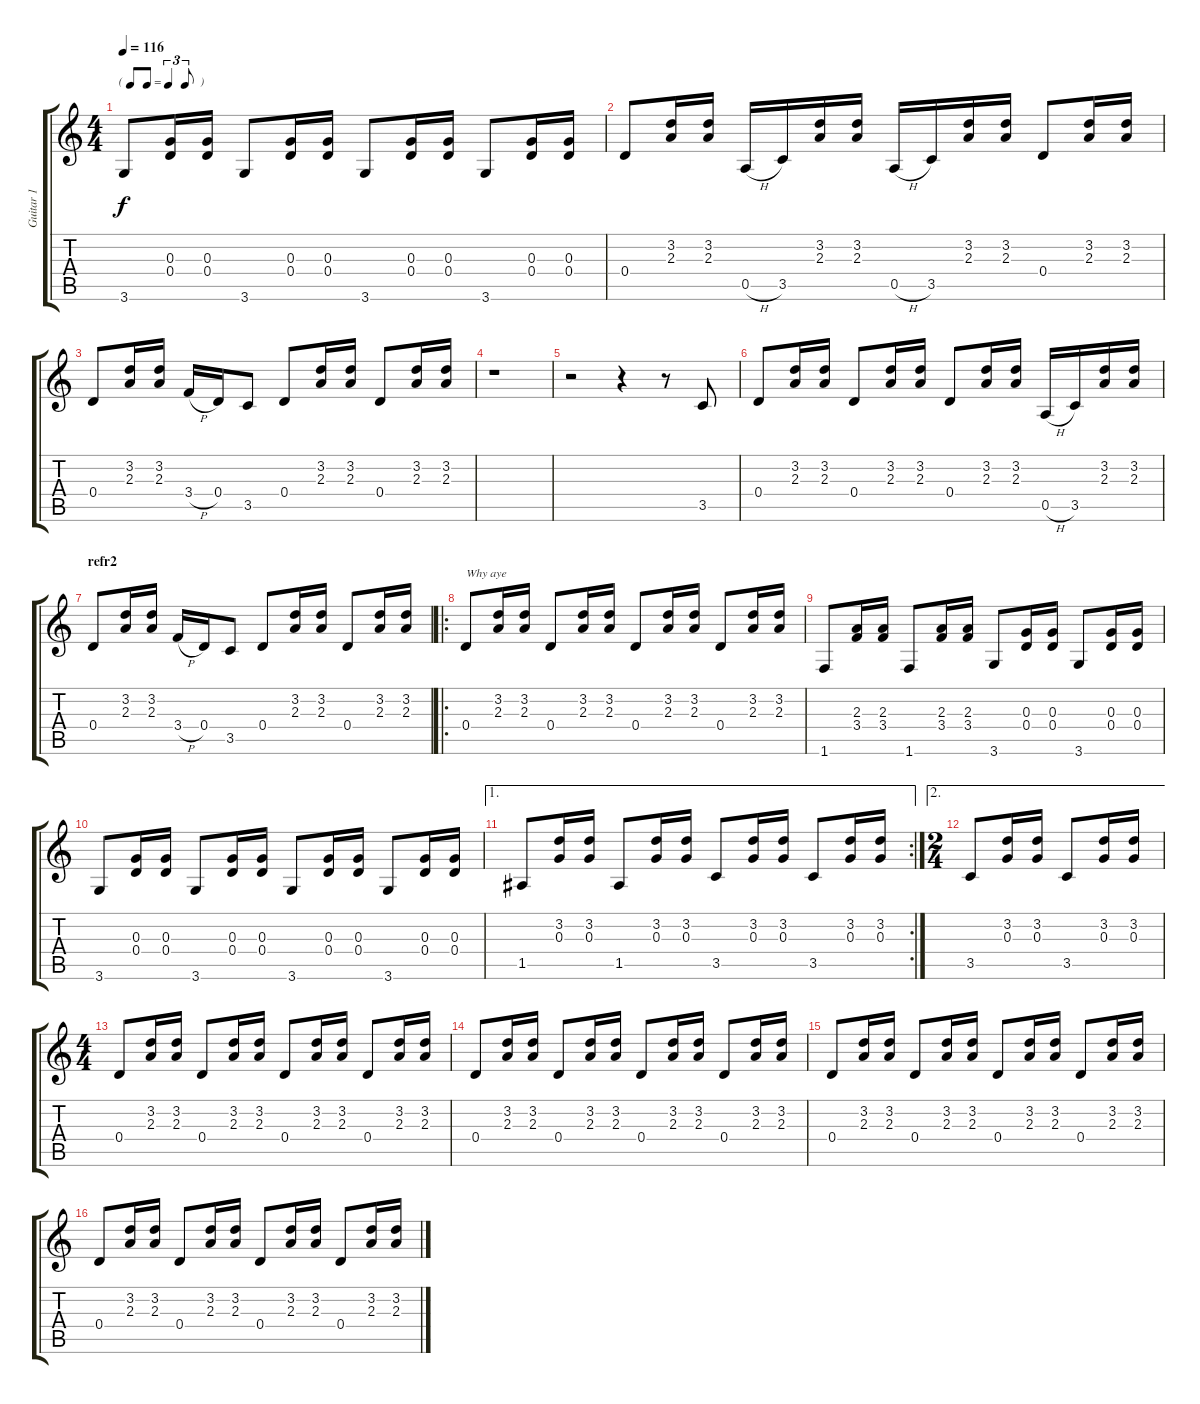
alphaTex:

\track ("Guitar 1" "Guitar 1") {instrument acousticguitarsteel}
\staff {score tabs}
\tuning (E4 B3 G3 D3 A2 E2) {hide}
\ts (4 4)
\tf triplet8th
\tempo 116
\clef g2
\ks c
3.6.8{dy f} (0.3 0.4).16 (0.3 0.4).16 3.6.8 (0.3 0.4).16 (0.3 0.4).16 3.6.8 (0.3 0.4).16 (0.3 0.4).16 3.6.8 (0.3 0.4).16 (0.3 0.4).16 |
0.4.8 (3.2 2.3).16 (3.2 2.3).16 0.5{h}.16 3.5.16 (3.2 2.3).16 (3.2 2.3).16 0.5{h}.16 3.5.16 (3.2 2.3).16 (3.2 2.3).16 0.4.8 (3.2 2.3).16 (3.2 2.3).16 |
0.4.8 (3.2 2.3).16 (3.2 2.3).16 3.4{h}.16 0.4.16 3.5.8 0.4.8 (3.2 2.3).16 (3.2 2.3).16 0.4.8 (3.2 2.3).16 (3.2 2.3).16 |
r.1 |
r.2 r.4 r.8 3.5.8 |
0.4.8 (3.2 2.3).16 (3.2 2.3).16 0.4.8 (3.2 2.3).16 (3.2 2.3).16 0.4.8 (3.2 2.3).16 (3.2 2.3).16 0.5{h}.16 3.5.16 (3.2 2.3).16 (3.2 2.3).16 |
\section ("" "refr2")
0.4.8 (3.2 2.3).16 (3.2 2.3).16 3.4{h}.16 0.4.16 3.5.8 0.4.8 (3.2 2.3).16 (3.2 2.3).16 0.4.8 (3.2 2.3).16 (3.2 2.3).16 |
\ro
0.4.8{txt "Why aye"} (3.2 2.3).16 (3.2 2.3).16 0.4.8 (3.2 2.3).16 (3.2 2.3).16 0.4.8 (3.2 2.3).16 (3.2 2.3).16 0.4.8 (3.2 2.3).16 (3.2 2.3).16 |
1.6.8 (2.3 3.4).16 (2.3 3.4).16 1.6.8 (2.3 3.4).16 (2.3 3.4).16 3.6.8 (0.3 0.4).16 (0.3 0.4).16 3.6.8 (0.3 0.4).16 (0.3 0.4).16 |
3.6.8 (0.3 0.4).16 (0.3 0.4).16 3.6.8 (0.3 0.4).16 (0.3 0.4).16 3.6.8 (0.3 0.4).16 (0.3 0.4).16 3.6.8 (0.3 0.4).16 (0.3 0.4).16 |
\ae 1
\rc 2
1.5.8 (3.2 0.3).16 (3.2 0.3).16 1.5.8 (3.2 0.3).16 (3.2 0.3).16 3.5.8 (3.2 0.3).16 (3.2 0.3).16 3.5.8 (3.2 0.3).16 (3.2 0.3).16 |
\ae 2
\ts (2 4)
3.5.8 (3.2 0.3).16 (3.2 0.3).16 3.5.8 (3.2 0.3).16 (3.2 0.3).16 |
\ts (4 4)
0.4.8 (3.2 2.3).16 (3.2 2.3).16 0.4.8 (3.2 2.3).16 (3.2 2.3).16 0.4.8 (3.2 2.3).16 (3.2 2.3).16 0.4.8 (3.2 2.3).16 (3.2 2.3).16 |
0.4.8 (3.2 2.3).16 (3.2 2.3).16 0.4.8 (3.2 2.3).16 (3.2 2.3).16 0.4.8 (3.2 2.3).16 (3.2 2.3).16 0.4.8 (3.2 2.3).16 (3.2 2.3).16 |
0.4.8 (3.2 2.3).16 (3.2 2.3).16 0.4.8 (3.2 2.3).16 (3.2 2.3).16 0.4.8 (3.2 2.3).16 (3.2 2.3).16 0.4.8 (3.2 2.3).16 (3.2 2.3).16 |
0.4.8 (3.2 2.3).16 (3.2 2.3).16 0.4.8 (3.2 2.3).16 (3.2 2.3).16 0.4.8 (3.2 2.3).16 (3.2 2.3).16 0.4.8 (3.2 2.3).16 (3.2 2.3).16
